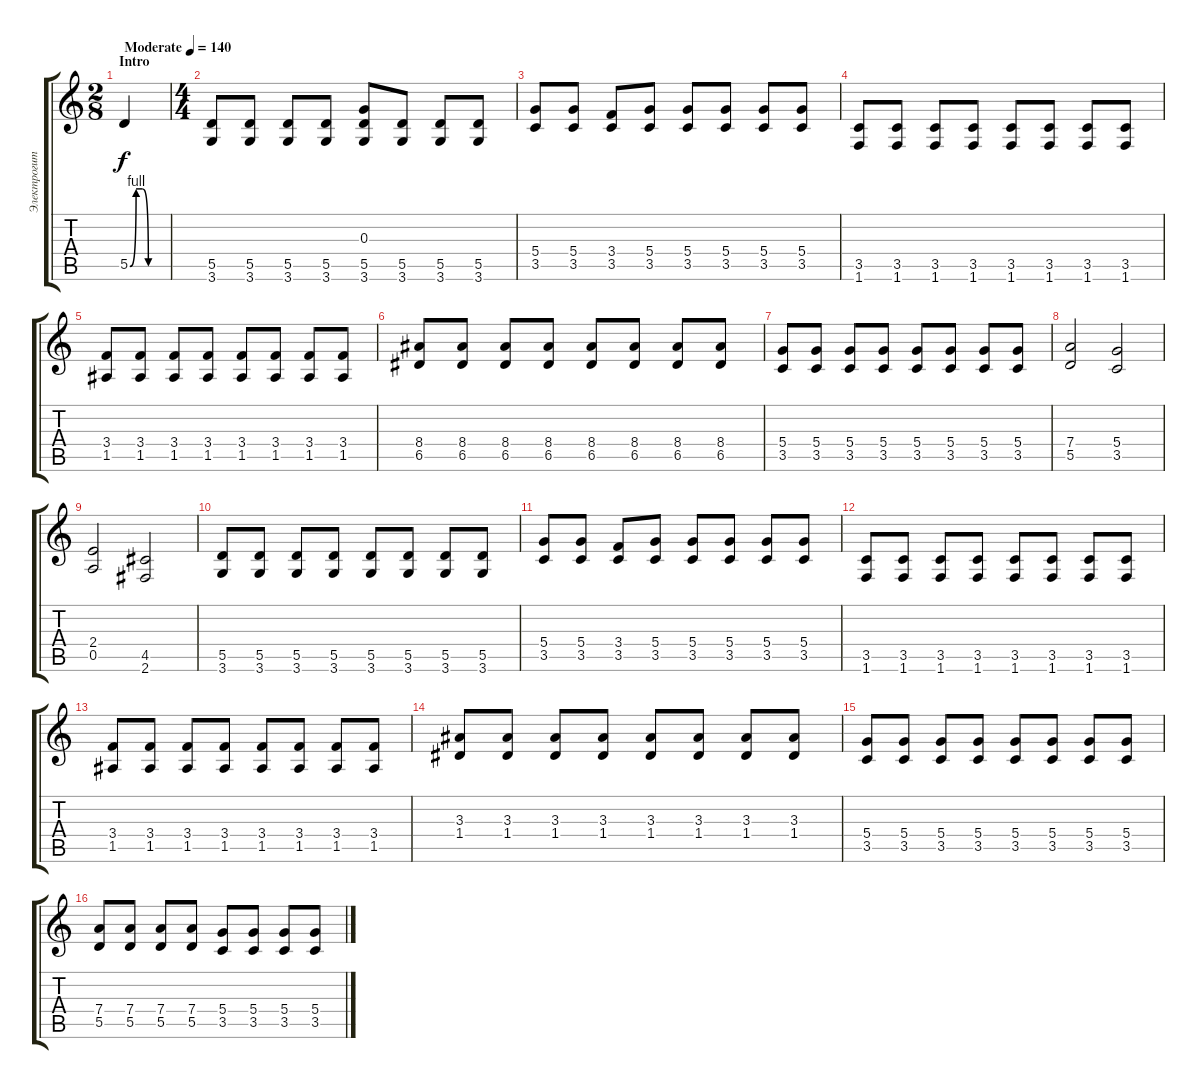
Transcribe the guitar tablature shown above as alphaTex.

\track ("Электрогитара" "Электрогит") {instrument distortionguitar}
\staff {score tabs}
\tuning (E4 B3 G3 D3 A2 E2) {hide}
\ts (2 8)
\section ("" "Intro")
\tempo (140 "Moderate")
\clef g2
\ks c
5.5{be (custom 0 0 10 4 20 4 30 0 60 0)}.4{dy f instrument distortionguitar} |
\ts (4 4)
(5.5 3.6).8 (5.5 3.6).8 (5.5 3.6).8 (5.5 3.6).8 (0.3 5.5 3.6).8 (5.5 3.6).8 (5.5 3.6).8 (5.5 3.6).8 |
(5.4 3.5).8 (5.4 3.5).8 (3.4 3.5).8 (5.4 3.5).8 (5.4 3.5).8 (5.4 3.5).8 (5.4 3.5).8 (5.4 3.5).8 |
(3.5 1.6).8 (3.5 1.6).8 (3.5 1.6).8 (3.5 1.6).8 (3.5 1.6).8 (3.5 1.6).8 (3.5 1.6).8 (3.5 1.6).8 |
(3.4 1.5).8 (3.4 1.5).8 (3.4 1.5).8 (3.4 1.5).8 (3.4 1.5).8 (3.4 1.5).8 (3.4 1.5).8 (3.4 1.5).8 |
(8.4 6.5).8 (8.4 6.5).8 (8.4 6.5).8 (8.4 6.5).8 (8.4 6.5).8 (8.4 6.5).8 (8.4 6.5).8 (8.4 6.5).8 |
(5.4 3.5).8 (5.4 3.5).8 (5.4 3.5).8 (5.4 3.5).8 (5.4 3.5).8 (5.4 3.5).8 (5.4 3.5).8 (5.4 3.5).8 |
(7.4 5.5).2 (5.4 3.5).2 |
(2.4 0.5).2 (4.5 2.6).2 |
(5.5 3.6).8 (5.5 3.6).8 (5.5 3.6).8 (5.5 3.6).8 (5.5 3.6).8 (5.5 3.6).8 (5.5 3.6).8 (5.5 3.6).8 |
(5.4 3.5).8 (5.4 3.5).8 (3.4 3.5).8 (5.4 3.5).8 (5.4 3.5).8 (5.4 3.5).8 (5.4 3.5).8 (5.4 3.5).8 |
(3.5 1.6).8 (3.5 1.6).8 (3.5 1.6).8 (3.5 1.6).8 (3.5 1.6).8 (3.5 1.6).8 (3.5 1.6).8 (3.5 1.6).8 |
(3.4 1.5).8 (3.4 1.5).8 (3.4 1.5).8 (3.4 1.5).8 (3.4 1.5).8 (3.4 1.5).8 (3.4 1.5).8 (3.4 1.5).8 |
(3.3 1.4).8 (3.3 1.4).8 (3.3 1.4).8 (3.3 1.4).8 (3.3 1.4).8 (3.3 1.4).8 (3.3 1.4).8 (3.3 1.4).8 |
(5.4 3.5).8 (5.4 3.5).8 (5.4 3.5).8 (5.4 3.5).8 (5.4 3.5).8 (5.4 3.5).8 (5.4 3.5).8 (5.4 3.5).8 |
(7.4 5.5).8 (7.4 5.5).8 (7.4 5.5).8 (7.4 5.5).8 (5.4 3.5).8 (5.4 3.5).8 (5.4 3.5).8 (5.4 3.5).8
